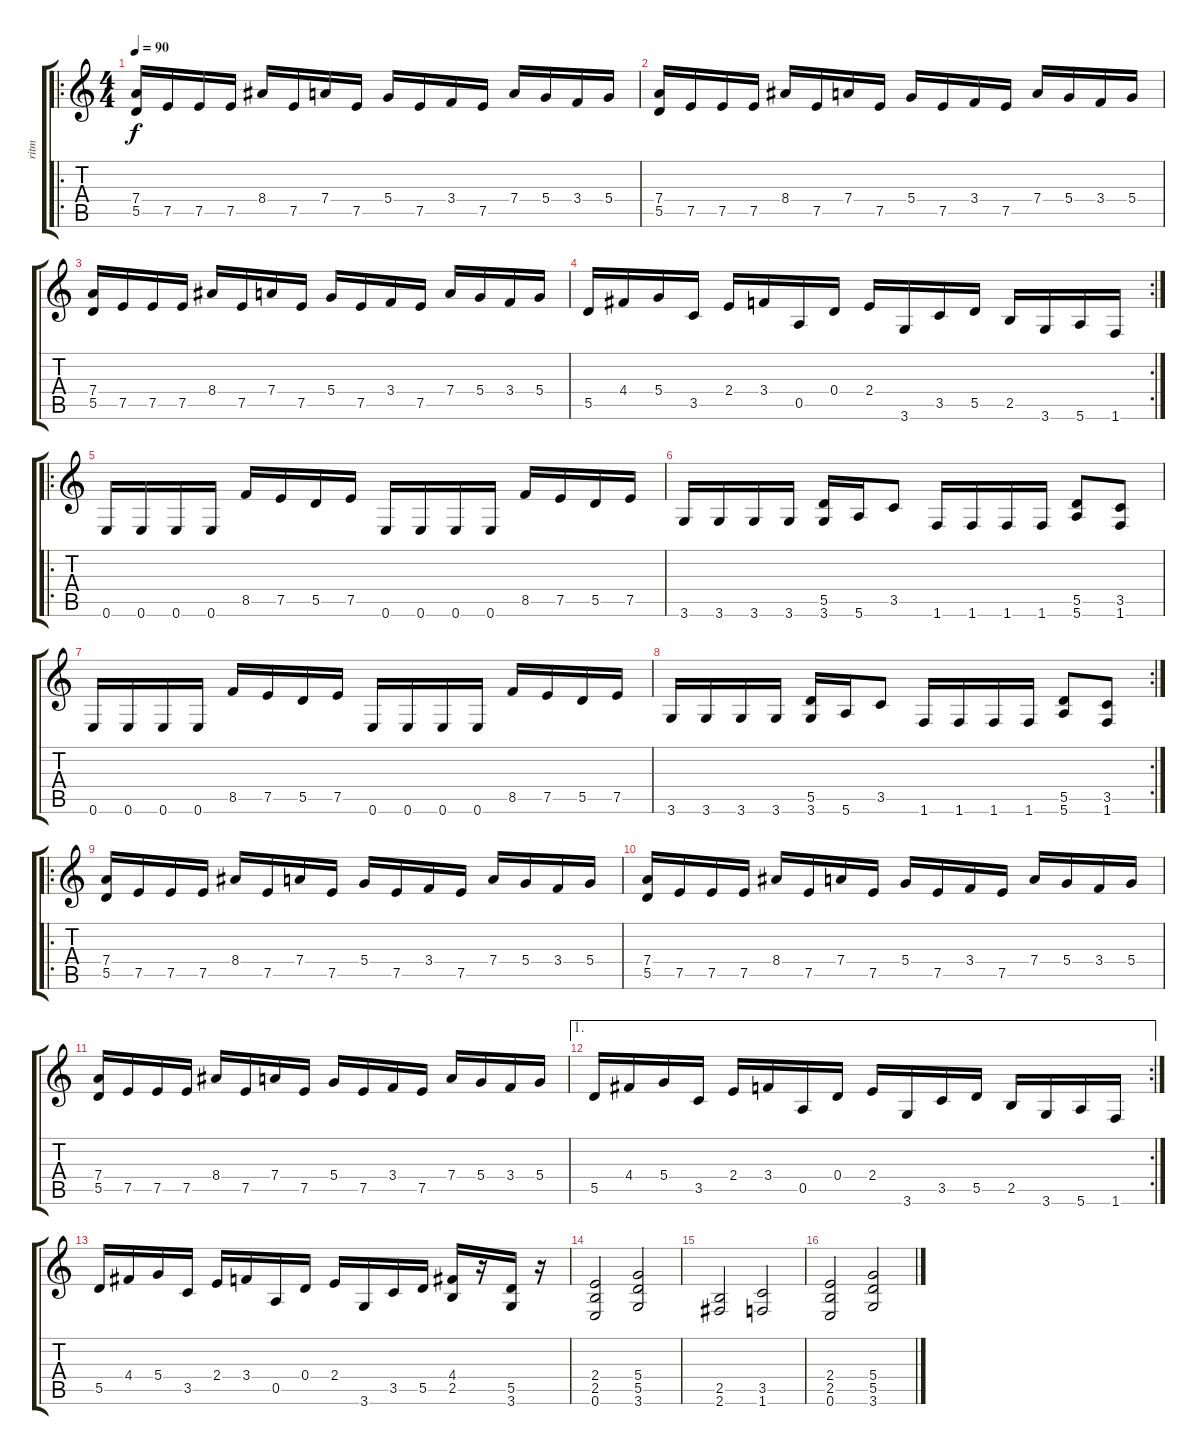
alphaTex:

\track ("ritm" "ritm") {instrument distortionguitar}
\staff {score tabs}
\tuning (E4 B3 G3 D3 A2 E2) {hide}
\ro
\ts (4 4)
\tempo 90
\clef g2
\ks c
(7.4 5.5).16{dy f} 7.5.16 7.5.16 7.5.16 8.4.16 7.5.16 7.4.16 7.5.16 5.4.16 7.5.16 3.4.16 7.5.16 7.4.16 5.4.16 3.4.16 5.4.16 |
(7.4 5.5).16 7.5.16 7.5.16 7.5.16 8.4.16 7.5.16 7.4.16 7.5.16 5.4.16 7.5.16 3.4.16 7.5.16 7.4.16 5.4.16 3.4.16 5.4.16 |
(7.4 5.5).16 7.5.16 7.5.16 7.5.16 8.4.16 7.5.16 7.4.16 7.5.16 5.4.16 7.5.16 3.4.16 7.5.16 7.4.16 5.4.16 3.4.16 5.4.16 |
\rc 2
5.5.16 4.4.16 5.4.16 3.5.16 2.4.16 3.4.16 0.5.16 0.4.16 2.4.16 3.6.16 3.5.16 5.5.16 2.5.16 3.6.16 5.6.16 1.6.16 |
\ro
0.6.16 0.6.16 0.6.16 0.6.16 8.5.16 7.5.16 5.5.16 7.5.16 0.6.16 0.6.16 0.6.16 0.6.16 8.5.16 7.5.16 5.5.16 7.5.16 |
3.6.16 3.6.16 3.6.16 3.6.16 (5.5 3.6).16 5.6.16 3.5.8 1.6.16 1.6.16 1.6.16 1.6.16 (5.5 5.6).8 (3.5 1.6).8 |
0.6.16 0.6.16 0.6.16 0.6.16 8.5.16 7.5.16 5.5.16 7.5.16 0.6.16 0.6.16 0.6.16 0.6.16 8.5.16 7.5.16 5.5.16 7.5.16 |
\rc 2
3.6.16 3.6.16 3.6.16 3.6.16 (5.5 3.6).16 5.6.16 3.5.8 1.6.16 1.6.16 1.6.16 1.6.16 (5.5 5.6).8 (3.5 1.6).8 |
\ro
(7.4 5.5).16 7.5.16 7.5.16 7.5.16 8.4.16 7.5.16 7.4.16 7.5.16 5.4.16 7.5.16 3.4.16 7.5.16 7.4.16 5.4.16 3.4.16 5.4.16 |
(7.4 5.5).16 7.5.16 7.5.16 7.5.16 8.4.16 7.5.16 7.4.16 7.5.16 5.4.16 7.5.16 3.4.16 7.5.16 7.4.16 5.4.16 3.4.16 5.4.16 |
(7.4 5.5).16 7.5.16 7.5.16 7.5.16 8.4.16 7.5.16 7.4.16 7.5.16 5.4.16 7.5.16 3.4.16 7.5.16 7.4.16 5.4.16 3.4.16 5.4.16 |
\ae 1
\rc 2
5.5.16 4.4.16 5.4.16 3.5.16 2.4.16 3.4.16 0.5.16 0.4.16 2.4.16 3.6.16 3.5.16 5.5.16 2.5.16 3.6.16 5.6.16 1.6.16 |
5.5.16 4.4.16 5.4.16 3.5.16 2.4.16 3.4.16 0.5.16 0.4.16 2.4.16 3.6.16 3.5.16 5.5.16 (4.4 2.5).16 r.16 (5.5 3.6).16 r.16 |
(2.4 2.5 0.6).2 (5.4 5.5 3.6).2 |
(2.5 2.6).2 (3.5 1.6).2 |
(2.4 2.5 0.6).2 (5.4 5.5 3.6).2
